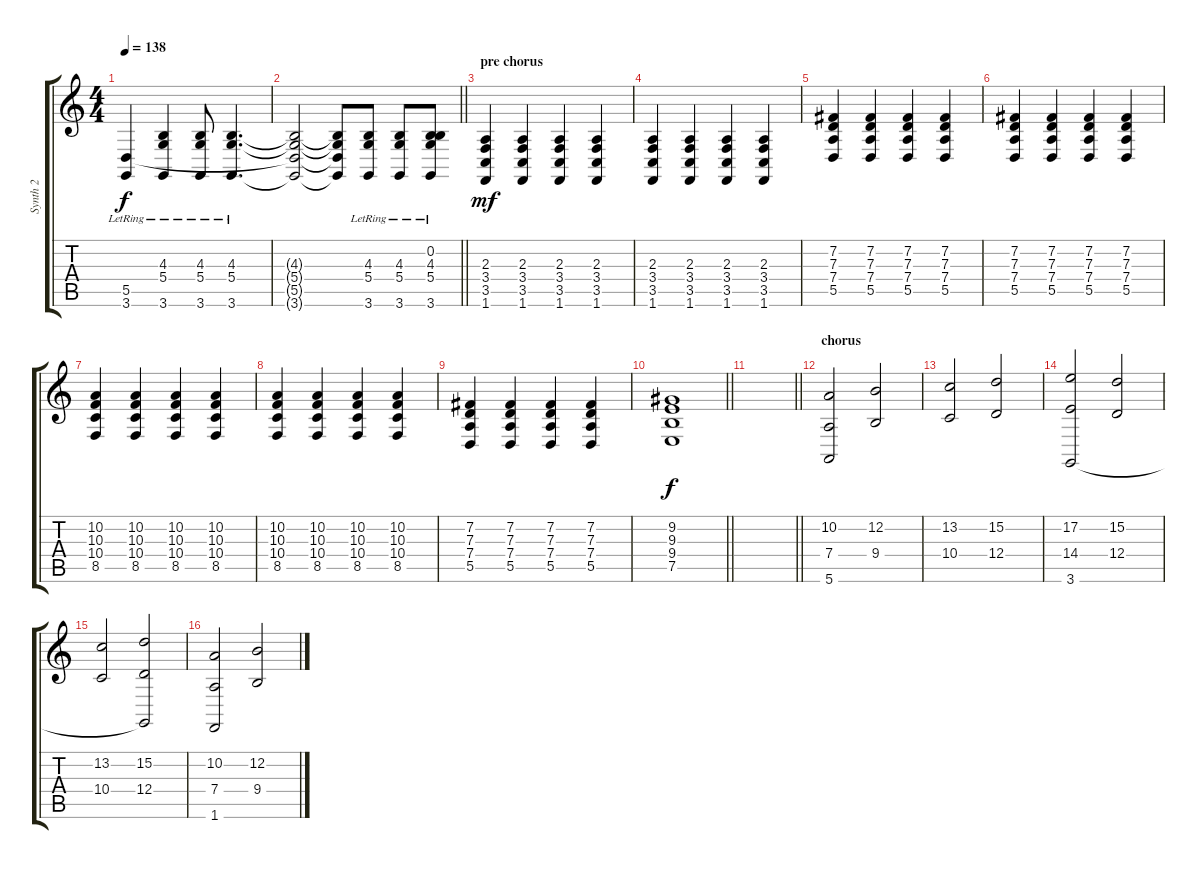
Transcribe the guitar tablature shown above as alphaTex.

\track ("Synth 2" "Synth 2") {instrument acousticgrandpiano}
\staff {score tabs}
\tuning (E4 B3 G3 D3 A2 E2) {hide}
\ts (4 4)
\tempo 138
\clef g2
\ks c
(5.5{lr} 3.6{lr}).4{dy f} (4.3{lr} 5.4{lr} 3.6{lr}).4 (4.3{lr} 5.4{lr} 3.6{lr}).8 (4.3{lr} 5.4{lr} 3.6{lr}).4{d} |
\barLineRight lightlight
(4.3{t} 5.4{t} 5.5{t} 3.6{t}).2 (4.3{t} 5.4{t} 5.5{t} 3.6{t}).8 (4.3{lr} 5.4{lr} 3.6{lr}).8 (4.3{lr} 5.4{lr} 3.6{lr}).8 (0.2 4.3{lr} 5.4{lr} 3.6{lr}).8 |
\section ("" "pre chorus")
(2.3 3.4 3.5 1.6).4{dy mf} (2.3 3.4 3.5 1.6).4 (2.3 3.4 3.5 1.6).4 (2.3 3.4 3.5 1.6).4 |
(2.3 3.4 3.5 1.6).4 (2.3 3.4 3.5 1.6).4 (2.3 3.4 3.5 1.6).4 (2.3 3.4 3.5 1.6).4 |
(7.2 7.3 7.4 5.5).4 (7.2 7.3 7.4 5.5).4 (7.2 7.3 7.4 5.5).4 (7.2 7.3 7.4 5.5).4 |
(7.2 7.3 7.4 5.5).4 (7.2 7.3 7.4 5.5).4 (7.2 7.3 7.4 5.5).4 (7.2 7.3 7.4 5.5).4 |
(10.2 10.3 10.4 8.5).4 (10.2 10.3 10.4 8.5).4 (10.2 10.3 10.4 8.5).4 (10.2 10.3 10.4 8.5).4 |
(10.2 10.3 10.4 8.5).4 (10.2 10.3 10.4 8.5).4 (10.2 10.3 10.4 8.5).4 (10.2 10.3 10.4 8.5).4 |
(7.2 7.3 7.4 5.5).4 (7.2 7.3 7.4 5.5).4 (7.2 7.3 7.4 5.5).4 (7.2 7.3 7.4 5.5).4 |
\barLineRight lightlight
(9.2 9.3 9.4 7.5).1{dy f} |
\barLineRight lightlight
|
\section ("" "chorus")
(10.2 7.4 5.6).2 (12.2 9.4).2 |
(13.2 10.4).2 (15.2 12.4).2 |
(17.2 14.4 3.6).2 (15.2 12.4).2 |
(13.2 10.4).2 (15.2 12.4 3.6{t}).2 |
(10.2 7.4 1.6).2 (12.2 9.4).2
